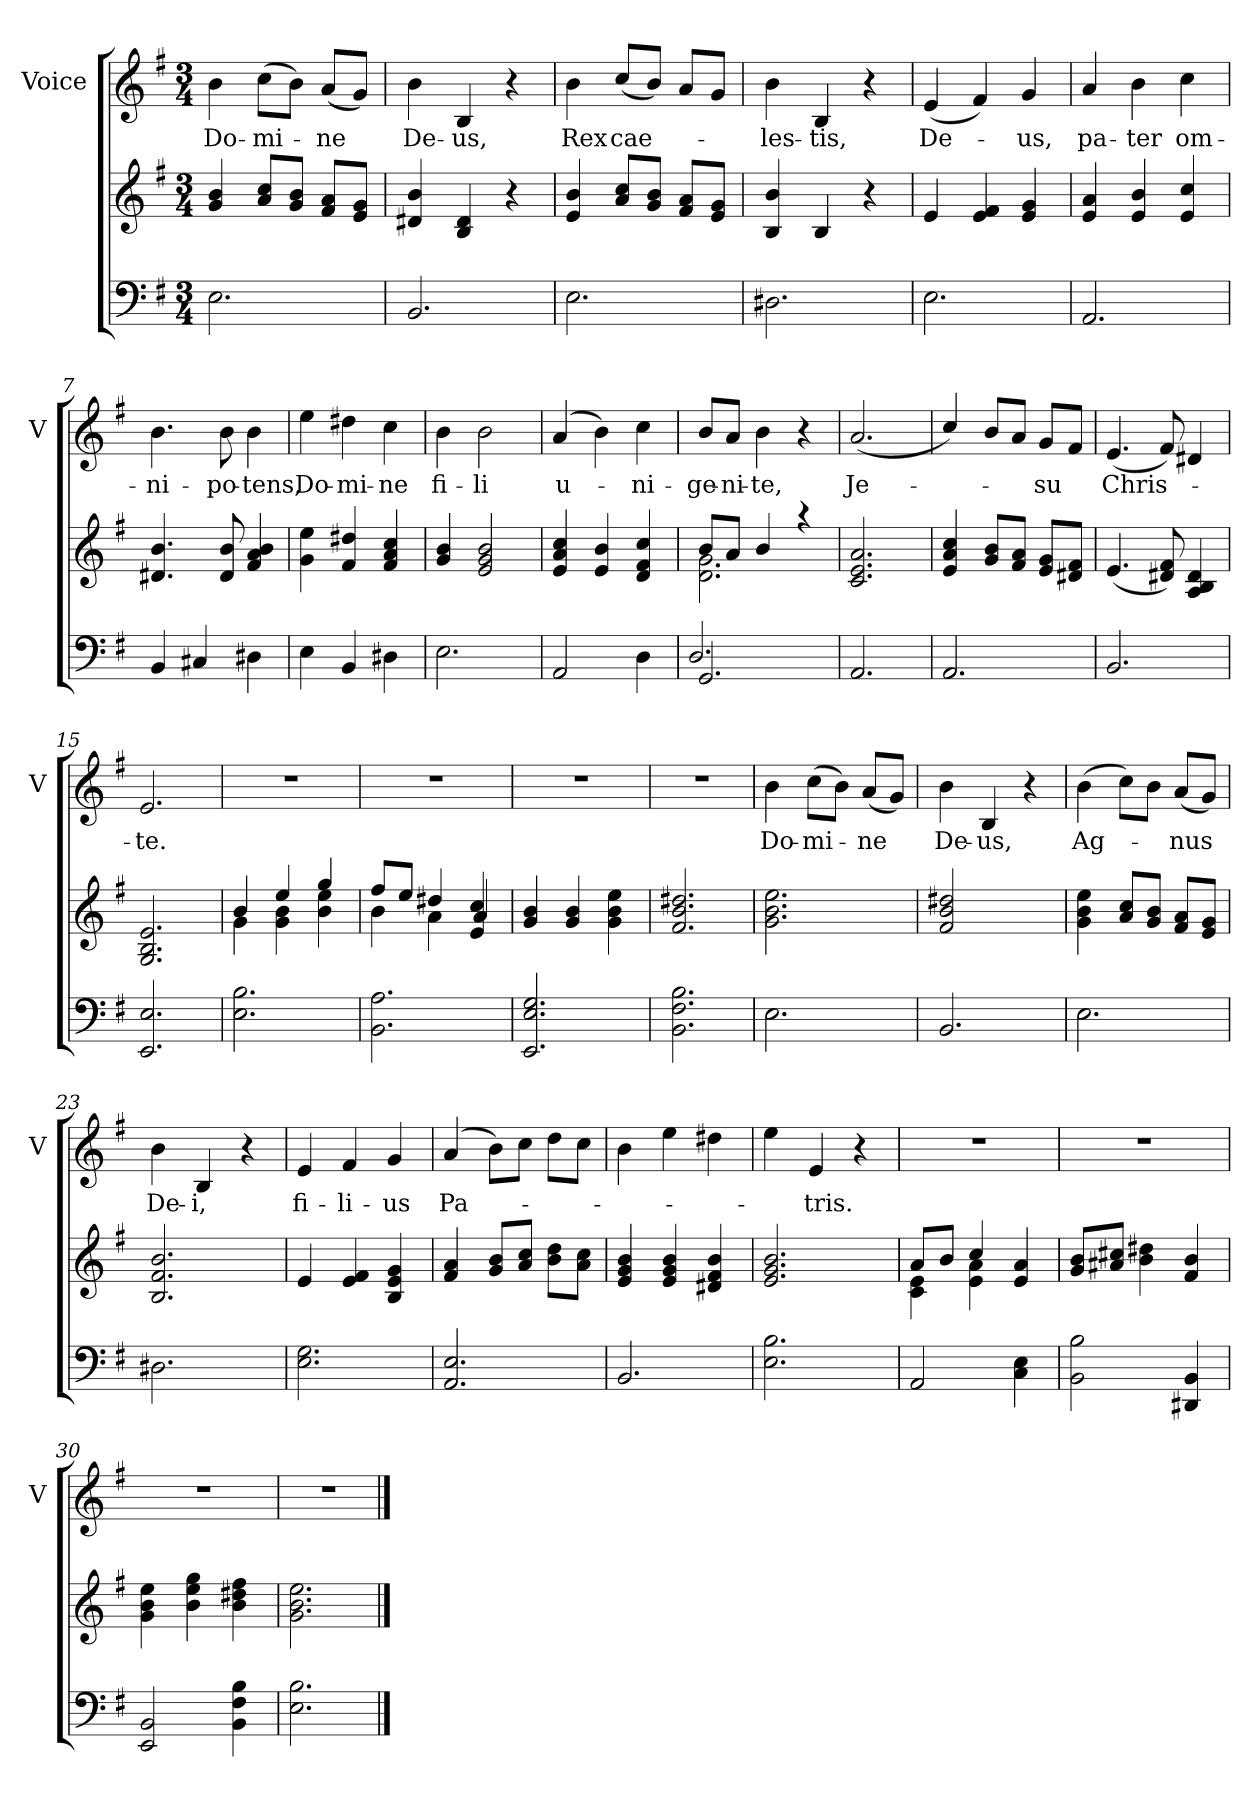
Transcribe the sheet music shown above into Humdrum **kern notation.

**kern	**kern	**kern	**text
*part2	*part2	*part1	*part1
*staff3	*staff2	*staff1	*staff1
*	*	*I"Voice	*
*	*	*I'V	*
*clefF4	*clefG2	*clefG2	*
*k[f#]	*k[f#]	*k[f#]	*
*G:	*G:	*G:	*
*M3/4	*M3/4	*M3/4	*
=1	=1	=1	=1
2.E\	4g/ 4b/	4b\	Do-
.	8a/ 8cc/L	(8cc\L	-mi-
.	8g/ 8b/J	8b\J)	.
.	8f#/ 8a/L	(8a/L	-ne
.	8e/ 8g/J	8g/J)	.
=2	=2	=2	=2
2.BB/	4d#X/ 4b/	4b\	De-
.	4B/ 4d#/	4B/	-us,
.	4r	4r	.
=3	=3	=3	=3
2.E\	4e/ 4b/	4b\	Rex
.	8a/ 8cc/L	(8cc/L	cae-
.	8g/ 8b/J	8b/J)	.
.	8f#/ 8a/L	8a/L	.
.	8e/ 8g/J	8g/J	.
=4	=4	=4	=4
2.D#X\	4B/ 4b/	4b\	-les-
.	4B/	4B/	-tis,
.	4r	4r	.
=5	=5	=5	=5
2.E\	4e/	(4e/	De-
.	4e/ 4f#/	4f#/)	.
.	4e/ 4g/	4g/	-us,
=6	=6	=6	=6
2.AA/	4e/ 4a/	4a/	pa-
.	4e/ 4b/	4b\	-ter
.	4e/ 4cc/	4cc\	om-
!!LO:LB:g=z
=7	=7	=7	=7
4BB/	4.d#X/ 4.b/	4.b\	-ni-
4C#X/	.	.	.
.	8d#/ 8b/	8b\	-po-
4D#X\	4f#/ 4a/ 4b/	4b\	-tens,
=8	=8	=8	=8
4E\	4g\ 4ee\	4ee\	Do-
4BB/	4f#/ 4dd#X/	4dd#X\	-mi-
4D#X\	4f#/ 4a/ 4cc/	4cc\	-ne
=9	=9	=9	=9
2.E\	4g/ 4b/	4b\	fi-
.	2e/ 2g/ 2b/	2b\	-li
=10	=10	=10	=10
2AA/	4e/ 4a/ 4cc/	(4a/	u-
.	4e/ 4b/	4b\)	.
4D\	4d/ 4f#/ 4cc/	4cc\	-ni-
=11	=11	=11	=11
*^	*^	*	*
2.GG/	2.D/	8b/L	2.d\ 2.g\	8b/L	-ge-
.	.	8a/J	.	8a/J	-ni-
.	.	4b/	.	4b\	-te,
.	.	4raa	.	4r	.
*v	*v	*	*	*	*
*	*v	*v	*	*
=12	=12	=12	=12
2.AA/	2.c/ 2.e/ 2.a/	(2.a/	Je-
=13	=13	=13	=13
2.AA/	4e/ 4a/ 4cc/	4cc/)	.
.	8g/ 8b/L	8b/L	.
.	8f#/ 8a/J	8a/J	.
.	8e/ 8g/L	8g/L	-su
.	8d#X/ 8f#/J	8f#/J	.
!!LO:LB:g=z
=14	=14	=14	=14
2.BB/	(4.e/	(4.e/	Chris-
.	8d#X/ 8f#/)	8f#/)	.
.	4A/ 4B/ 4d#/	4d#X/	.
=15	=15	=15	=15
2.EE/ 2.E/	2.G/ 2.B/ 2.e/	2.e/	-te.
=16	=16	=16	=16
*	*^	*	*
2.E\ 2.B\	4b/	4g\	2.r	.
.	4ee/	4g\ 4b\	.	.
.	4gg/	4b\ 4ee\	.	.
=17	=17	=17	=17	=17
2.BB\ 2.A\	8ff#/L	4b\	2.r	.
.	8ee/J	.	.	.
.	4dd#X/	4a\	.	.
.	4e/ 4cc/	4a/	.	.
*	*v	*v	*	*
=18	=18	=18	=18
2.EE/ 2.E/ 2.G/	4g/ 4b/	2.r	.
.	4g/ 4b/	.	.
.	4g\ 4b\ 4ee\	.	.
=19	=19	=19	=19
2.BB\ 2.F#\ 2.B\	2.f#/ 2.b/ 2.dd#X/	2.r	.
=20	=20	=20	=20
2.E\	2.g\ 2.b\ 2.ee\	4b\	Do-
.	.	(8cc\L	-mi-
.	.	8b\J)	.
.	.	(8a/L	-ne
.	.	8g/J)	.
!!LO:PB:g=z
=21	=21	=21	=21
2.BB/	2f#/ 2b/ 2dd#X/	4b\	De-
.	.	4B/	-us,
.	4ryy	4r	.
=22	=22	=22	=22
2.E\	4g\ 4b\ 4ee\	(4b\	Ag-
.	8a/ 8cc/L	8cc\L)	.
.	8g/ 8b/J	8b\J	.
.	8f#/ 8a/L	(8a/L	-nus
.	8e/ 8g/J	8g/J)	.
=23	=23	=23	=23
2.D#X\	2.B/ 2.f#/ 2.b/	4b\	De-
.	.	4B/	-i,
.	.	4r	.
=24	=24	=24	=24
2.E\ 2.G\	4e/	4e/	fi-
.	4e/ 4f#/	4f#/	-li-
.	4B/ 4e/ 4g/	4g/	-us
=25	=25	=25	=25
2.AA/ 2.E/	4f#/ 4a/	(4a/	Pa-
.	8g/ 8b/L	8b\L)	.
.	8a/ 8cc/J	8cc\J	.
.	8b\ 8dd\L	8dd\L	.
.	8a\ 8cc\J	8cc\J	.
=26	=26	=26	=26
2.BB/	4e/ 4g/ 4b/	4b\	.
.	4e/ 4g/ 4b/	4ee\	.
.	4d#X/ 4f#/ 4b/	4dd#X\	.
=27	=27	=27	=27
2.E\ 2.B\	2.e/ 2.g/ 2.b/	4ee\	.
.	.	4e/	-tris.
.	.	4r	.
!!LO:LB:g=z
=28	=28	=28	=28
*	*^	*	*
2AA/	8a/L	4c\ 4e\	2.r	.
.	8b/J	.	.	.
.	4cc/	4e\ 4a\	.	.
4C\ 4E\	4e/ 4a/	4ryy	.	.
*	*v	*v	*	*
=29	=29	=29	=29
2BB\ 2B\	8g/ 8b/L	2.r	.
.	8a#X/ 8cc#X/J	.	.
.	4b\ 4dd#X\	.	.
4DD#X/ 4BB/	4f#/ 4b/	.	.
=30	=30	=30	=30
2EE/ 2BB/	4g\ 4b\ 4ee\	2.r	.
.	4b\ 4ee\ 4gg\	.	.
4BB\ 4F#\ 4B\	4b\ 4dd#X\ 4ff#\	.	.
=31	=31	=31	=31
2.E\ 2.B\	2.g\ 2.b\ 2.ee\	2.r	.
==	==	==	==
*-	*-	*-	*-
